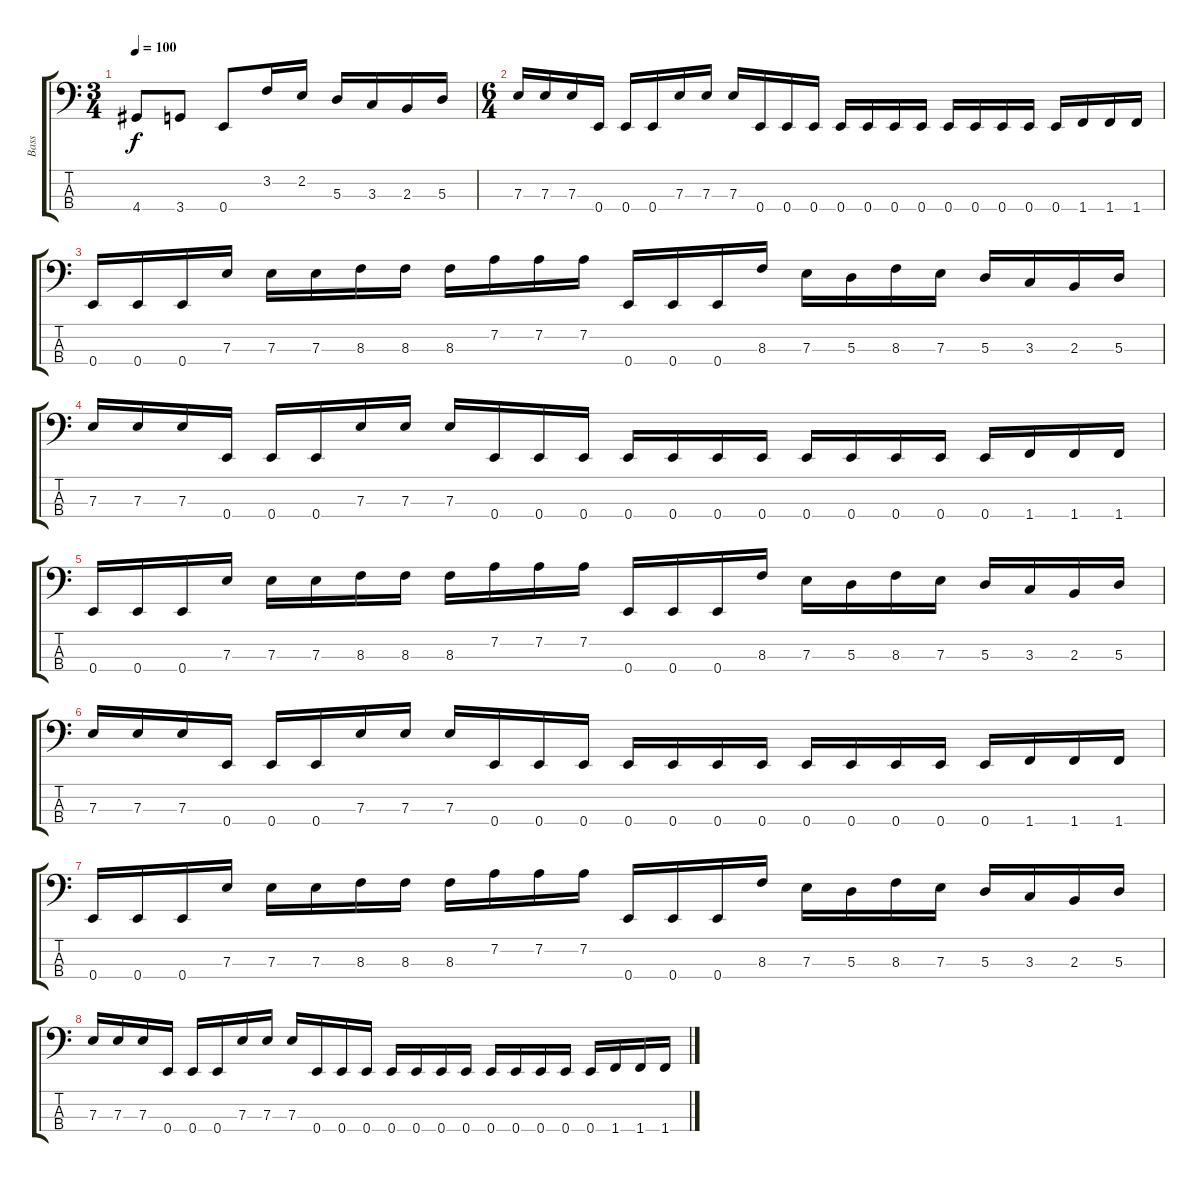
\track ("Bass" "Bass") {instrument electricbassfinger}
\staff {score tabs}
\tuning (G2 D2 A1 E1) {hide}
\ts (3 4)
\tempo 100
\clef f4
\ks c
4.4.8{dy f} 3.4.8 0.4.8 3.2.16 2.2.16 5.3.16 3.3.16 2.3.16 5.3.16 |
\ts (6 4)
7.3.16 7.3.16 7.3.16 0.4.16 0.4.16 0.4.16 7.3.16 7.3.16 7.3.16 0.4.16 0.4.16 0.4.16 0.4.16 0.4.16 0.4.16 0.4.16 0.4.16 0.4.16 0.4.16 0.4.16 0.4.16 1.4.16 1.4.16 1.4.16 |
0.4.16 0.4.16 0.4.16 7.3.16 7.3.16 7.3.16 8.3.16 8.3.16 8.3.16 7.2.16 7.2.16 7.2.16 0.4.16 0.4.16 0.4.16 8.3.16 7.3.16 5.3.16 8.3.16 7.3.16 5.3.16 3.3.16 2.3.16 5.3.16 |
7.3.16 7.3.16 7.3.16 0.4.16 0.4.16 0.4.16 7.3.16 7.3.16 7.3.16 0.4.16 0.4.16 0.4.16 0.4.16 0.4.16 0.4.16 0.4.16 0.4.16 0.4.16 0.4.16 0.4.16 0.4.16 1.4.16 1.4.16 1.4.16 |
0.4.16 0.4.16 0.4.16 7.3.16 7.3.16 7.3.16 8.3.16 8.3.16 8.3.16 7.2.16 7.2.16 7.2.16 0.4.16 0.4.16 0.4.16 8.3.16 7.3.16 5.3.16 8.3.16 7.3.16 5.3.16 3.3.16 2.3.16 5.3.16 |
7.3.16 7.3.16 7.3.16 0.4.16 0.4.16 0.4.16 7.3.16 7.3.16 7.3.16 0.4.16 0.4.16 0.4.16 0.4.16 0.4.16 0.4.16 0.4.16 0.4.16 0.4.16 0.4.16 0.4.16 0.4.16 1.4.16 1.4.16 1.4.16 |
0.4.16 0.4.16 0.4.16 7.3.16 7.3.16 7.3.16 8.3.16 8.3.16 8.3.16 7.2.16 7.2.16 7.2.16 0.4.16 0.4.16 0.4.16 8.3.16 7.3.16 5.3.16 8.3.16 7.3.16 5.3.16 3.3.16 2.3.16 5.3.16 |
7.3.16 7.3.16 7.3.16 0.4.16 0.4.16 0.4.16 7.3.16 7.3.16 7.3.16 0.4.16 0.4.16 0.4.16 0.4.16 0.4.16 0.4.16 0.4.16 0.4.16 0.4.16 0.4.16 0.4.16 0.4.16 1.4.16 1.4.16 1.4.16
